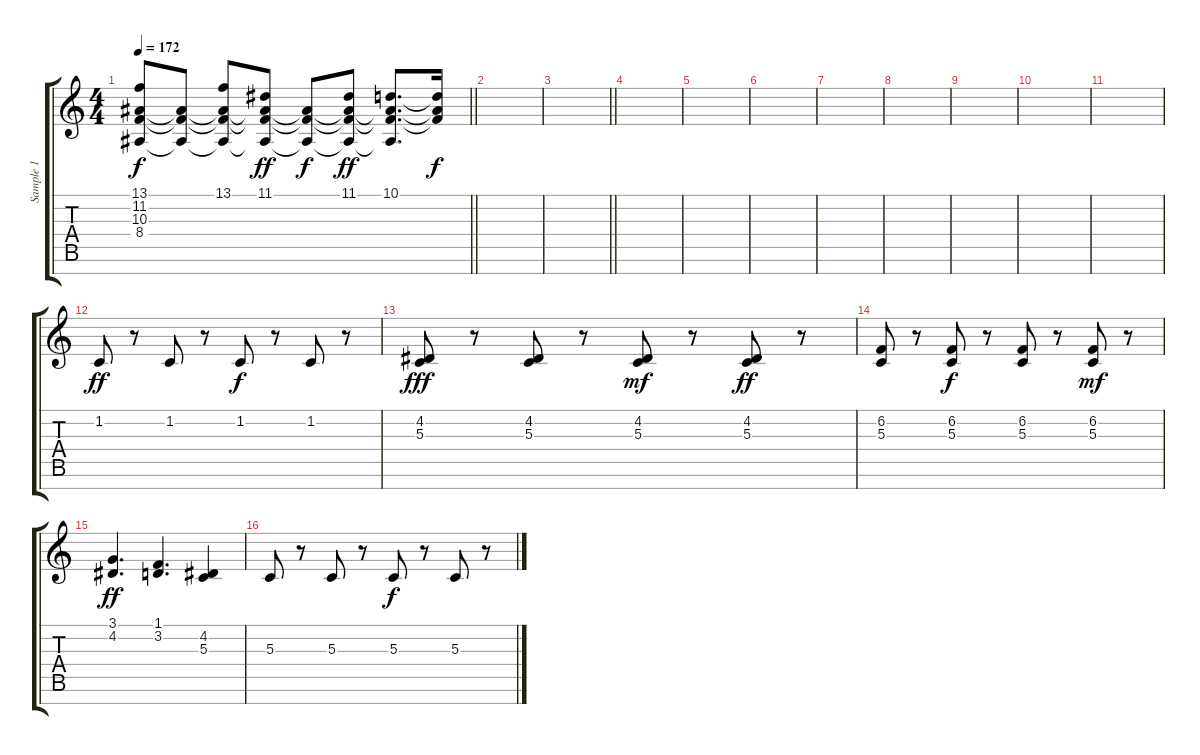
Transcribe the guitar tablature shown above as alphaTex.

\track ("Sample 1" "Sample 1") {instrument lead2sawtooth}
\staff {score tabs}
\tuning (E4 B3 G3 D3 A2 E2 B1) {hide}
\ts (4 4)
\tempo 172
\clef g2
\barLineRight lightlight
\ks c
(13.1 11.2{t} 10.3{t} 8.4{t}).8{dy f} (11.2{t} 10.3{t} 8.4{t}).8 (13.1 11.2{t} 10.3{t} 8.4{t}).8 (11.1 11.2{t} 10.3{t} 8.4{t}).8{dy ff} (11.2{t} 10.3{t} 8.4{t}).8{dy f} (11.1 11.2{t} 10.3{t} 8.4{t}).8{dy ff} (10.1 11.2{t} 10.3{t} 8.4{t}).8{d} (10.1{t} 11.2{t} 10.3{t}).16{dy f} |
\section ("" " ")
|
\barLineRight lightlight
|
\section ("" " ")
|
|
|
|
|
|
|
|
1.2.8{dy ff} r.8 1.2.8 r.8 1.2.8{dy f} r.8 1.2.8 r.8 |
(4.2 5.3).8{dy fff} r.8 (4.2 5.3).8 r.8 (4.2 5.3).8{dy mf} r.8 (4.2 5.3).8{dy ff} r.8 |
(6.2 5.3).8 r.8 (6.2 5.3).8{dy f} r.8 (6.2 5.3).8 r.8 (6.2 5.3).8{dy mf} r.8 |
(3.1 4.2).4{d dy ff} (1.1 3.2).4{d} (4.2 5.3).4 |
5.3.8 r.8 5.3.8 r.8 5.3.8{dy f} r.8 5.3.8 r.8
